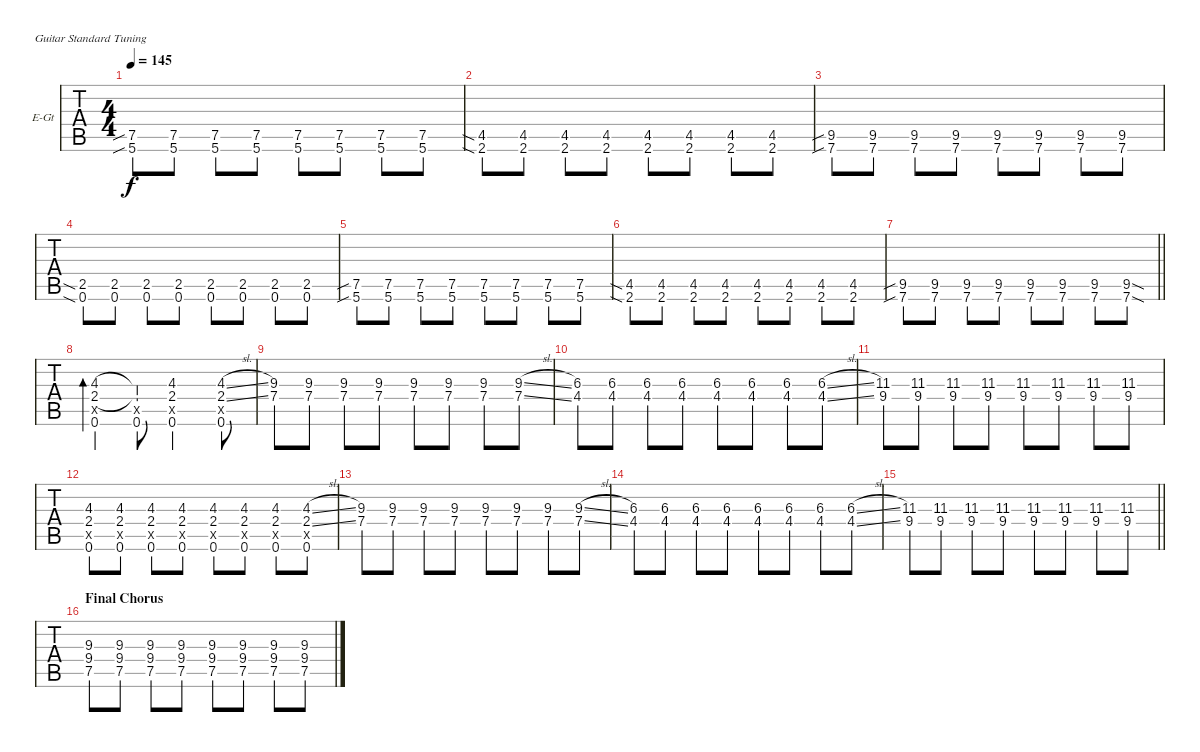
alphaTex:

\bracketExtendMode groupsimilarinstruments
\firstSystemTrackNameOrientation horizontal
\otherSystemsTrackNameOrientation horizontal
\track ("Albert" "E-Gt") {instrument electricguitarjazz}
\staff {tabs}
\tuning (E4 B3 G3 D3 A2 E2)
\ts (4 4)
\tempo 145
\clef g2
\ks c
(7.5{sib} 5.6{sib}).8{dy f} (7.5 5.6).8 (7.5 5.6).8 (7.5 5.6).8 (7.5 5.6).8 (7.5 5.6).8 (7.5 5.6).8 (7.5 5.6).8 |
(4.5{sia} 2.6{sia}).8 (4.5 2.6).8 (4.5 2.6).8 (4.5 2.6).8 (4.5 2.6).8 (4.5 2.6).8 (4.5 2.6).8 (4.5 2.6).8 |
(9.5{sib} 7.6{sib}).8 (9.5 7.6).8 (9.5 7.6).8 (9.5 7.6).8 (9.5 7.6).8 (9.5 7.6).8 (9.5 7.6).8 (9.5 7.6).8 |
(2.5{sia} 0.6{sia}).8 (2.5 0.6).8 (2.5 0.6).8 (2.5 0.6).8 (2.5 0.6).8 (2.5 0.6).8 (2.5 0.6).8 (2.5 0.6).8 |
(7.5{sib} 5.6{sib}).8 (7.5 5.6).8 (7.5 5.6).8 (7.5 5.6).8 (7.5 5.6).8 (7.5 5.6).8 (7.5 5.6).8 (7.5 5.6).8 |
(4.5{sia} 2.6{sia}).8 (4.5 2.6).8 (4.5 2.6).8 (4.5 2.6).8 (4.5 2.6).8 (4.5 2.6).8 (4.5 2.6).8 (4.5 2.6).8 |
\barLineRight lightlight
(9.5{sib} 7.6{sib}).8 (9.5 7.6).8 (9.5 7.6).8 (9.5 7.6).8 (9.5 7.6).8 (9.5 7.6).8 (9.5 7.6).8 (9.5{sod} 7.6{sod}).8 |
(4.3{hac} 2.4{hac} 2.5{hac x} 0.6{hac}).4{bd 120} (4.3{t} 2.4{t} 2.5{hac x} 0.6{hac}).8 (4.3{hac} 2.4{hac} 2.5{hac x} 0.6{hac}).2 (4.3{sl} 2.4{sl hac} 2.5{x} 0.6).8 |
(9.3 7.4).8 (9.3 7.4).8 (9.3 7.4).8 (9.3 7.4).8 (9.3 7.4).8 (9.3 7.4).8 (9.3 7.4).8 (9.3{sl} 7.4{sl}).8 |
(6.3 4.4).8 (6.3 4.4).8 (6.3 4.4).8 (6.3 4.4).8 (6.3 4.4).8 (6.3 4.4).8 (6.3 4.4).8 (6.3{sl} 4.4{sl}).8 |
(11.3 9.4).8 (11.3 9.4).8 (11.3 9.4).8 (11.3 9.4).8 (11.3 9.4).8 (11.3 9.4).8 (11.3 9.4).8 (11.3 9.4).8 |
(4.3 2.4 2.5{x} 0.6).8 (4.3 2.4 2.5{x} 0.6).8 (4.3 2.4 2.5{x} 0.6).8 (4.3 2.4 2.5{x} 0.6).8 (4.3 2.4 2.5{x} 0.6).8 (4.3 2.4 2.5{x} 0.6).8 (4.3 2.4 2.5{x} 0.6).8 (4.3{sl} 2.4{sl} 2.5{x} 0.6).8 |
(9.3 7.4).8 (9.3 7.4).8 (9.3 7.4).8 (9.3 7.4).8 (9.3 7.4).8 (9.3 7.4).8 (9.3 7.4).8 (9.3{sl} 7.4{sl}).8 |
(6.3 4.4).8 (6.3 4.4).8 (6.3 4.4).8 (6.3 4.4).8 (6.3 4.4).8 (6.3 4.4).8 (6.3 4.4).8 (6.3{sl} 4.4{sl}).8 |
\barLineRight lightlight
(11.3 9.4).8 (11.3 9.4).8 (11.3 9.4).8 (11.3 9.4).8 (11.3 9.4).8 (11.3 9.4).8 (11.3 9.4).8 (11.3 9.4).8 |
\section ("" "Final Chorus")
(9.3{hac} 9.4{hac} 7.5{hac}).8 (9.3{hac} 9.4{hac} 7.5{hac}).8 (9.3{hac} 9.4{hac} 7.5{hac}).8 (9.3{hac} 9.4{hac} 7.5{hac}).8 (9.3{hac} 9.4{hac} 7.5{hac}).8 (9.3{hac} 9.4{hac} 7.5{hac}).8 (9.3{hac} 9.4{hac} 7.5{hac}).8 (9.3{hac} 9.4{hac} 7.5{hac}).8
